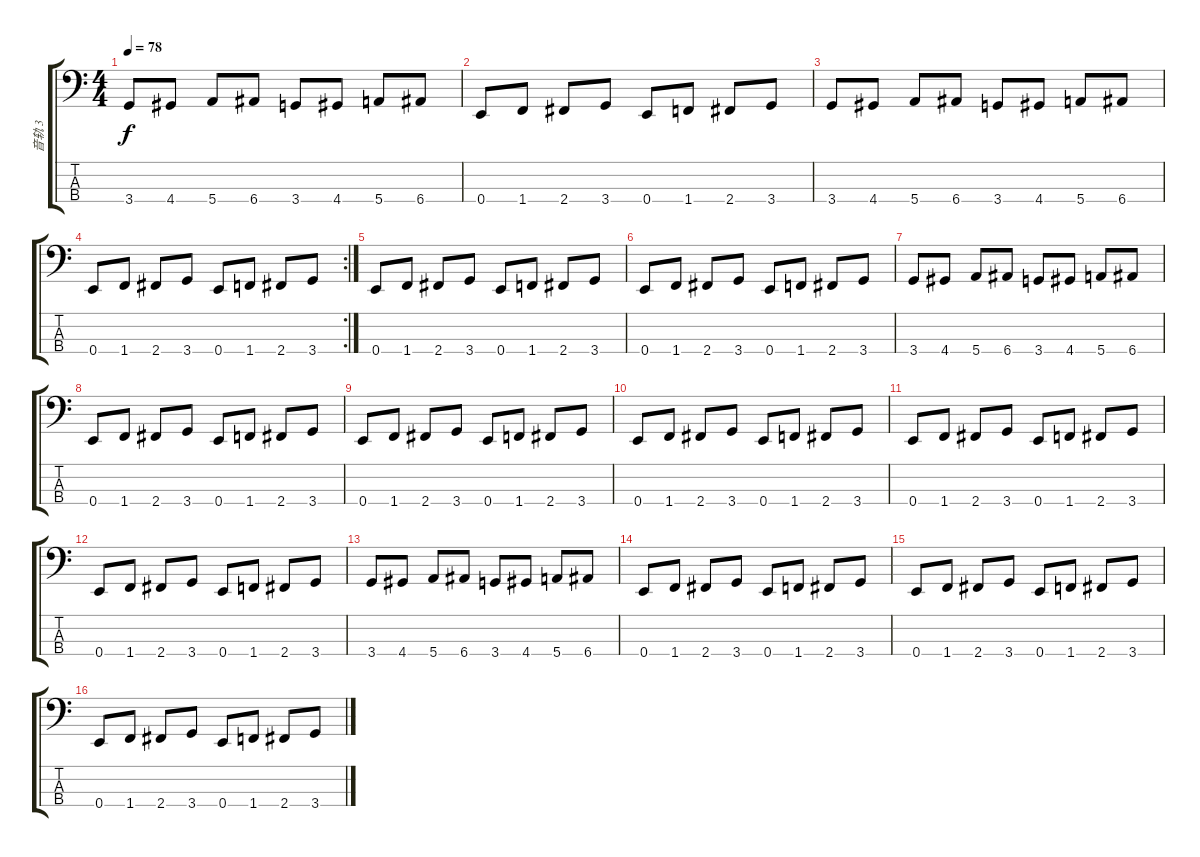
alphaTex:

\track ("音轨 3" "音轨 3") {instrument slapbass2}
\staff {score tabs}
\tuning (G2 D2 A1 E1) {hide}
\ts (4 4)
\tempo 78
\clef f4
\ks c
3.4.8{dy f} 4.4.8 5.4.8 6.4.8 3.4.8 4.4.8 5.4.8 6.4.8 |
0.4.8 1.4.8 2.4.8 3.4.8 0.4.8 1.4.8 2.4.8 3.4.8 |
3.4.8 4.4.8 5.4.8 6.4.8 3.4.8 4.4.8 5.4.8 6.4.8 |
\rc 2
0.4.8 1.4.8 2.4.8 3.4.8 0.4.8 1.4.8 2.4.8 3.4.8 |
0.4.8 1.4.8 2.4.8 3.4.8 0.4.8 1.4.8 2.4.8 3.4.8 |
0.4.8 1.4.8 2.4.8 3.4.8 0.4.8 1.4.8 2.4.8 3.4.8 |
3.4.8 4.4.8 5.4.8 6.4.8 3.4.8 4.4.8 5.4.8 6.4.8 |
0.4.8 1.4.8 2.4.8 3.4.8 0.4.8 1.4.8 2.4.8 3.4.8 |
0.4.8 1.4.8 2.4.8 3.4.8 0.4.8 1.4.8 2.4.8 3.4.8 |
0.4.8 1.4.8 2.4.8 3.4.8 0.4.8 1.4.8 2.4.8 3.4.8 |
0.4.8 1.4.8 2.4.8 3.4.8 0.4.8 1.4.8 2.4.8 3.4.8 |
0.4.8 1.4.8 2.4.8 3.4.8 0.4.8 1.4.8 2.4.8 3.4.8 |
3.4.8 4.4.8 5.4.8 6.4.8 3.4.8 4.4.8 5.4.8 6.4.8 |
0.4.8 1.4.8 2.4.8 3.4.8 0.4.8 1.4.8 2.4.8 3.4.8 |
0.4.8 1.4.8 2.4.8 3.4.8 0.4.8 1.4.8 2.4.8 3.4.8 |
0.4.8 1.4.8 2.4.8 3.4.8 0.4.8 1.4.8 2.4.8 3.4.8
